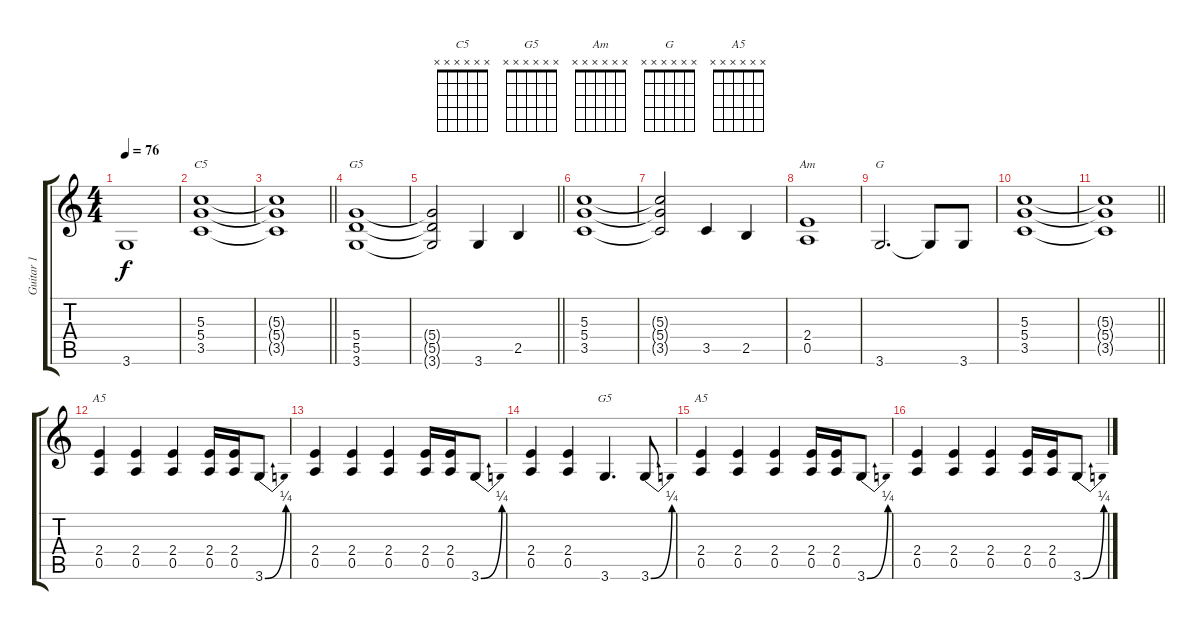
\track ("Guitar 1" "Guitar 1") {instrument distortionguitar}
\staff {score tabs}
\tuning (E4 B3 G3 D3 A2 E2) {hide}
\chord ("C5" x x x x x x)
\chord ("G5" x x x 5 5 3) {barre 5}
\chord ("Am" x x x x x x)
\chord ("G" x x x x x x)
\chord ("A5" x x 2 2 0 x) {barre 2}
\chord ("G5" x x x x x x)
\chord ("A5" x x x x x x)
\ts (4 4)
\tempo 76
\clef g2
\ks c
3.6.1{dy f} |
(5.3 5.4 3.5).1{ch "C5"} |
\barLineRight lightlight
(5.3{t} 5.4{t} 3.5{t}).1 |
(5.4 5.5 3.6).1{ch "G5"} |
\barLineRight lightlight
(5.4{t} 5.5{t} 3.6{t}).2 3.6.4 2.5.4 |
(5.3 5.4 3.5).1 |
(5.3{t} 5.4{t} 3.5{t}).2 3.5.4 2.5.4 |
(2.4 0.5).1{ch "Am"} |
3.6.2{d ch "G"} 3.6{t}.8 3.6.8 |
(5.3 5.4 3.5).1 |
\barLineRight lightlight
(5.3{t} 5.4{t} 3.5{t}).1 |
(2.4 0.5).4{ch "A5"} (2.4 0.5).4 (2.4 0.5).4 (2.4 0.5).16 (2.4 0.5).16 3.6{be (bend 0 0 60 1)}.8 |
(2.4 0.5).4 (2.4 0.5).4 (2.4 0.5).4 (2.4 0.5).16 (2.4 0.5).16 3.6{be (bend 0 0 60 1)}.8 |
(2.4 0.5).4 (2.4 0.5).4 3.6.4{d ch "G5"} 3.6{be (bend 0 0 60 1)}.8 |
(2.4 0.5).4{ch "A5"} (2.4 0.5).4 (2.4 0.5).4 (2.4 0.5).16 (2.4 0.5).16 3.6{be (bend 0 0 60 1)}.8 |
(2.4 0.5).4 (2.4 0.5).4 (2.4 0.5).4 (2.4 0.5).16 (2.4 0.5).16 3.6{be (bend 0 0 60 1)}.8
